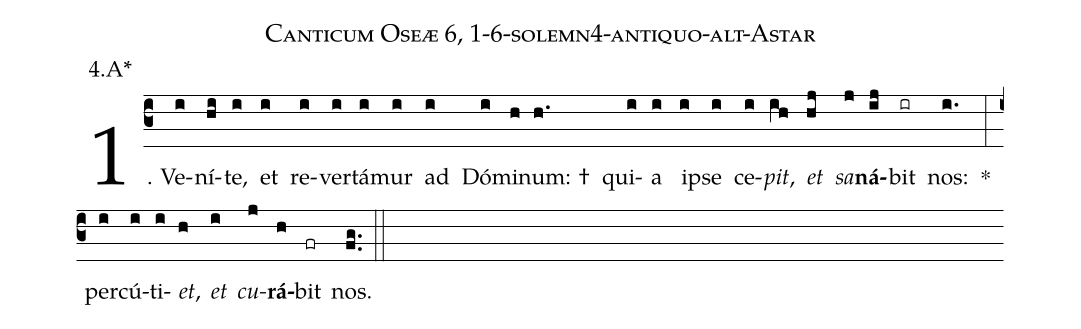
name: Canticum Oseæ 6, 1-6-solemn4-antiquo-alt-Astar;
annotation: 4.A*;
%%
(c3)1. Ve(i)ní(hi)te,(i) et(i) re(i)ver(i)tá(i)mur(i) ad(i) Dó(i)mi(h)num: †(h.) qui(i)a(i) ip(i)se(i) ce(i)<i>pit</i>,(ih) <i>et</i>(hj) <i>sa</i>(j)<b>ná</b>(ij)bit(ir) nos:(i.) *(:) per(i)cú(i)ti(i)<i>et</i>,(h) <i>et</i>(i) <i>cu</i>(j)<b>rá</b>(h)bit(fr) nos.(fg..) (::)
